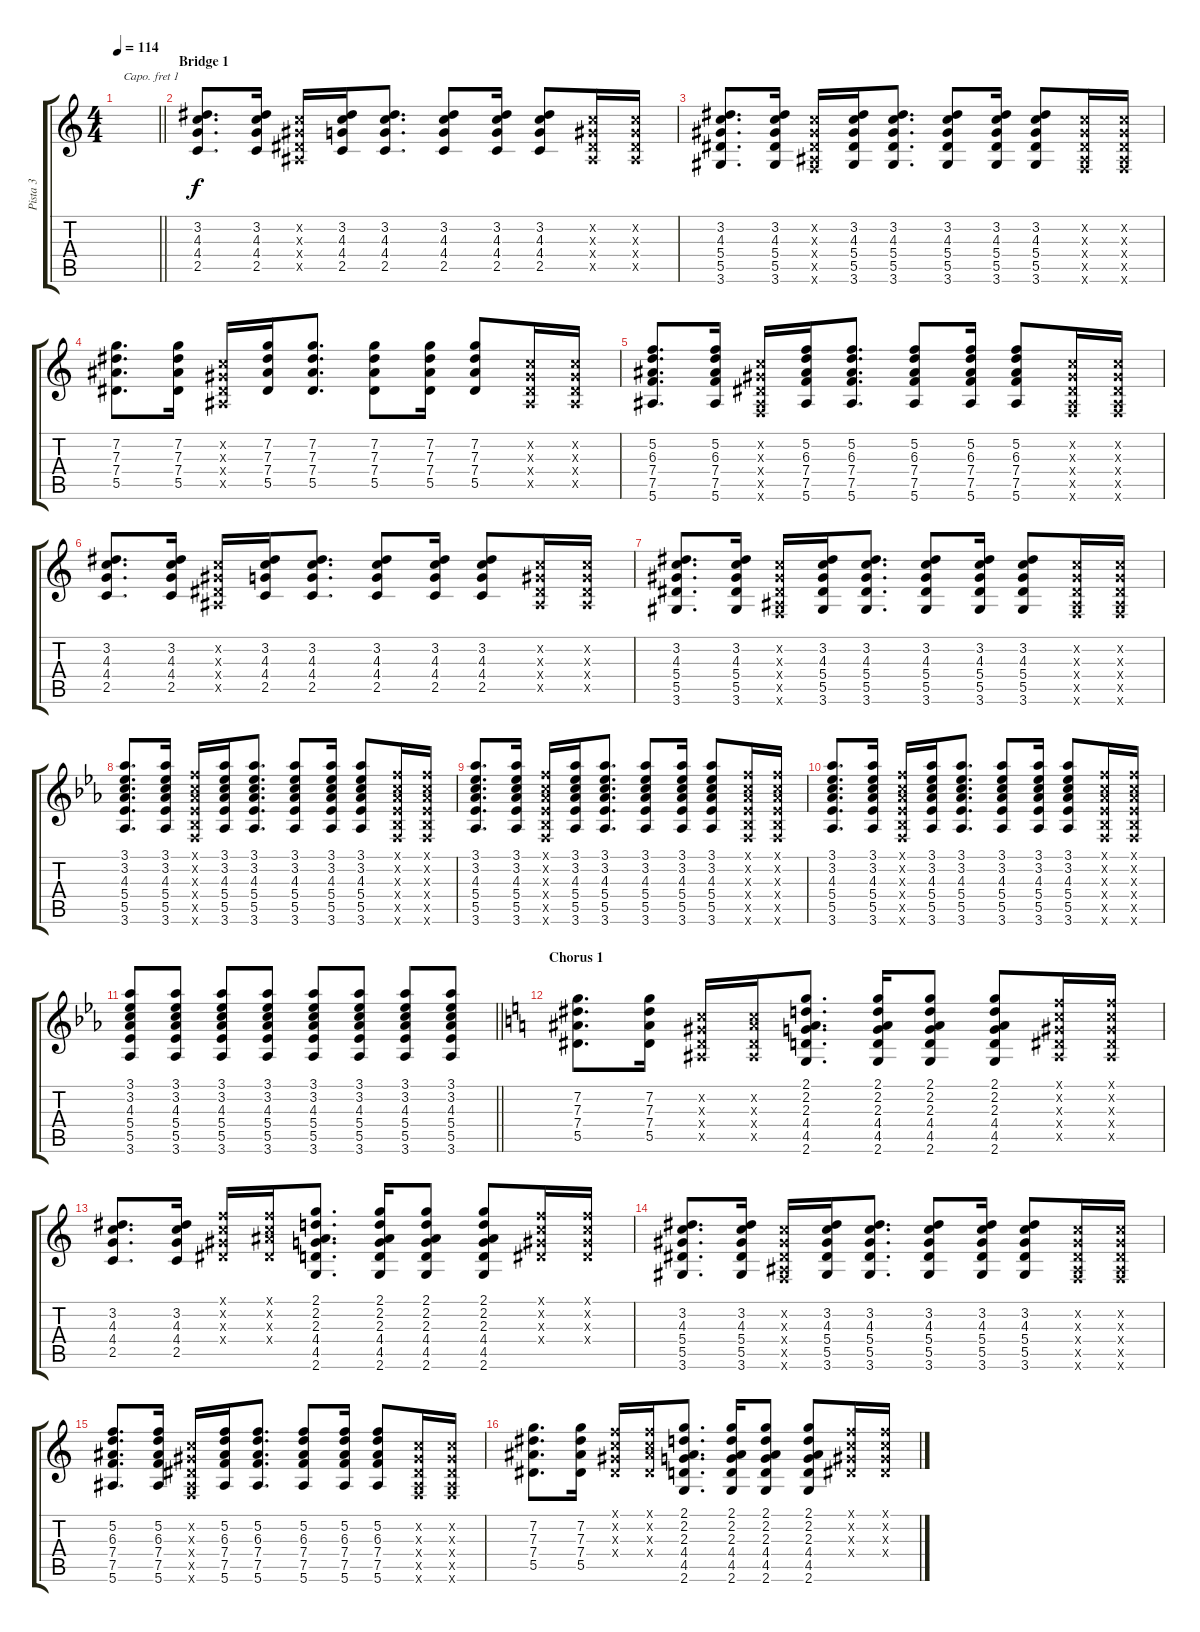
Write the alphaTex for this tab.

\track ("Pista 3" "Pista 3") {instrument acousticguitarsteel}
\staff {score tabs}
\capo 1
\tuning (E4 B3 G3 D3 A2 E2) {hide}
\ts (4 4)
\tempo 114
\clef g2
\barLineRight lightlight
\ks c
|
\section ("" "Bridge 1")
(3.2 4.3 4.4 2.5).8{d} (3.2 4.3 4.4 2.5).16 (0.2{x} 0.3{x} 0.4{x} 0.5{x}).16 (3.2 4.3 4.4 2.5).16 (3.2 4.3 4.4 2.5).8{d} (3.2 4.3 4.4 2.5).8 (3.2 4.3 4.4 2.5).16 (3.2 4.3 4.4 2.5).8 (0.2{x} 0.3{x} 0.4{x} 0.5{x}).16 (0.2{x} 0.3{x} 0.4{x} 0.5{x}).16 |
(3.2 4.3 5.4 5.5 3.6).8{d} (3.2 4.3 5.4 5.5 3.6).16 (0.2{x} 0.3{x} 0.4{x} 0.5{x} 0.6{x}).16 (3.2 4.3 5.4 5.5 3.6).16 (3.2 4.3 5.4 5.5 3.6).8{d} (3.2 4.3 5.4 5.5 3.6).8 (3.2 4.3 5.4 5.5 3.6).16 (3.2 4.3 5.4 5.5 3.6).8 (0.2{x} 0.3{x} 0.4{x} 0.5{x} 0.6{x}).16 (0.2{x} 0.3{x} 0.4{x} 0.5{x} 0.6{x}).16 |
(7.2 7.3 7.4 5.5).8{d} (7.2 7.3 7.4 5.5).16 (0.2{x} 0.3{x} 0.4{x} 0.5{x}).16 (7.2 7.3 7.4 5.5).16 (7.2 7.3 7.4 5.5).8{d} (7.2 7.3 7.4 5.5).8 (7.2 7.3 7.4 5.5).16 (7.2 7.3 7.4 5.5).8 (0.2{x} 0.3{x} 0.4{x} 0.5{x}).16 (0.2{x} 0.3{x} 0.4{x} 0.5{x}).16 |
(5.2 6.3 7.4 7.5 5.6).8{d} (5.2 6.3 7.4 7.5 5.6).16 (0.2{x} 0.3{x} 0.4{x} 0.5{x} 0.6{x}).16 (5.2 6.3 7.4 7.5 5.6).16 (5.2 6.3 7.4 7.5 5.6).8{d} (5.2 6.3 7.4 7.5 5.6).8 (5.2 6.3 7.4 7.5 5.6).16 (5.2 6.3 7.4 7.5 5.6).8 (0.2{x} 0.3{x} 0.4{x} 0.5{x} 0.6{x}).16 (0.2{x} 0.3{x} 0.4{x} 0.5{x} 0.6{x}).16 |
(3.2 4.3 4.4 2.5).8{d} (3.2 4.3 4.4 2.5).16 (0.2{x} 0.3{x} 0.4{x} 0.5{x}).16 (3.2 4.3 4.4 2.5).16 (3.2 4.3 4.4 2.5).8{d} (3.2 4.3 4.4 2.5).8 (3.2 4.3 4.4 2.5).16 (3.2 4.3 4.4 2.5).8 (0.2{x} 0.3{x} 0.4{x} 0.5{x}).16 (0.2{x} 0.3{x} 0.4{x} 0.5{x}).16 |
(3.2 4.3 5.4 5.5 3.6).8{d} (3.2 4.3 5.4 5.5 3.6).16 (0.2{x} 0.3{x} 0.4{x} 0.5{x} 0.6{x}).16 (3.2 4.3 5.4 5.5 3.6).16 (3.2 4.3 5.4 5.5 3.6).8{d} (3.2 4.3 5.4 5.5 3.6).8 (3.2 4.3 5.4 5.5 3.6).16 (3.2 4.3 5.4 5.5 3.6).8 (0.2{x} 0.3{x} 0.4{x} 0.5{x} 0.6{x}).16 (0.2{x} 0.3{x} 0.4{x} 0.5{x} 0.6{x}).16 |
\ks eb
(3.1 3.2 4.3 5.4 5.5 3.6).8{d} (3.1 3.2 4.3 5.4 5.5 3.6).16 (0.1{x} 0.2{x} 0.3{x} 0.4{x} 0.5{x} 0.6{x}).16 (3.1 3.2 4.3 5.4 5.5 3.6).16 (3.1 3.2 4.3 5.4 5.5 3.6).8{d} (3.1 3.2 4.3 5.4 5.5 3.6).8 (3.1 3.2 4.3 5.4 5.5 3.6).16 (3.1 3.2 4.3 5.4 5.5 3.6).8 (0.1{x} 0.2{x} 0.3{x} 0.4{x} 0.5{x} 0.6{x}).16 (0.1{x} 0.2{x} 0.3{x} 0.4{x} 0.5{x} 0.6{x}).16 |
(3.1 3.2 4.3 5.4 5.5 3.6).8{d} (3.1 3.2 4.3 5.4 5.5 3.6).16 (0.1{x} 0.2{x} 0.3{x} 0.4{x} 0.5{x} 0.6{x}).16 (3.1 3.2 4.3 5.4 5.5 3.6).16 (3.1 3.2 4.3 5.4 5.5 3.6).8{d} (3.1 3.2 4.3 5.4 5.5 3.6).8 (3.1 3.2 4.3 5.4 5.5 3.6).16 (3.1 3.2 4.3 5.4 5.5 3.6).8 (0.1{x} 0.2{x} 0.3{x} 0.4{x} 0.5{x} 0.6{x}).16 (0.1{x} 0.2{x} 0.3{x} 0.4{x} 0.5{x} 0.6{x}).16 |
(3.1 3.2 4.3 5.4 5.5 3.6).8{d} (3.1 3.2 4.3 5.4 5.5 3.6).16 (0.1{x} 0.2{x} 0.3{x} 0.4{x} 0.5{x} 0.6{x}).16 (3.1 3.2 4.3 5.4 5.5 3.6).16 (3.1 3.2 4.3 5.4 5.5 3.6).8{d} (3.1 3.2 4.3 5.4 5.5 3.6).8 (3.1 3.2 4.3 5.4 5.5 3.6).16 (3.1 3.2 4.3 5.4 5.5 3.6).8 (0.1{x} 0.2{x} 0.3{x} 0.4{x} 0.5{x} 0.6{x}).16 (0.1{x} 0.2{x} 0.3{x} 0.4{x} 0.5{x} 0.6{x}).16 |
\barLineRight lightlight
(3.1 3.2 4.3 5.4 5.5 3.6).8 (3.1 3.2 4.3 5.4 5.5 3.6).8 (3.1 3.2 4.3 5.4 5.5 3.6).8 (3.1 3.2 4.3 5.4 5.5 3.6).8 (3.1 3.2 4.3 5.4 5.5 3.6).8 (3.1 3.2 4.3 5.4 5.5 3.6).8 (3.1 3.2 4.3 5.4 5.5 3.6).8 (3.1 3.2 4.3 5.4 5.5 3.6).8 |
\section ("" "Chorus 1")
\ks c
(7.2 7.3 7.4 5.5).8{d} (7.2 7.3 7.4 5.5).16 (0.2{x} 0.3{x} 0.4{x} 0.5{x}).16 (0.2{x} 2.3{x} 0.4{x} 0.5{x}).16 (2.1 2.2 2.3 4.4 4.5 2.6).8{d} (2.1 2.2 2.3 4.4 4.5 2.6).16 (2.1 2.2 2.3 4.4 4.5 2.6).8 (2.1 2.2 2.3 4.4 4.5 2.6).8 (0.1{x} 0.2{x} 0.3{x} 0.4{x} 0.5{x}).16 (0.1{x} 0.2{x} 0.3{x} 0.4{x} 0.5{x}).16 |
(3.2 4.3 4.4 2.5).8{d} (3.2 4.3 4.4 2.5).16 (0.1{x} 0.2{x} 0.3{x} 0.4{x}).16 (0.1{x} 0.2{x} 2.3{x} 0.4{x}).16 (2.1 2.2 2.3 4.4 4.5 2.6).8{d} (2.1 2.2 2.3 4.4 4.5 2.6).16 (2.1 2.2 2.3 4.4 4.5 2.6).8 (2.1 2.2 2.3 4.4 4.5 2.6).8 (0.1{x} 0.2{x} 0.3{x} 0.4{x}).16 (0.1{x} 0.2{x} 0.3{x} 0.4{x}).16 |
(3.2 4.3 5.4 5.5 3.6).8{d} (3.2 4.3 5.4 5.5 3.6).16 (0.2{x} 0.3{x} 0.4{x} 0.5{x} 0.6{x}).16 (3.2 4.3 5.4 5.5 3.6).16 (3.2 4.3 5.4 5.5 3.6).8{d} (3.2 4.3 5.4 5.5 3.6).8 (3.2 4.3 5.4 5.5 3.6).16 (3.2 4.3 5.4 5.5 3.6).8 (0.2{x} 0.3{x} 0.4{x} 0.5{x} 0.6{x}).16 (0.2{x} 0.3{x} 0.4{x} 0.5{x} 0.6{x}).16 |
(5.2 6.3 7.4 7.5 5.6).8{d} (5.2 6.3 7.4 7.5 5.6).16 (0.2{x} 0.3{x} 0.4{x} 0.5{x} 0.6{x}).16 (5.2 6.3 7.4 7.5 5.6).16 (5.2 6.3 7.4 7.5 5.6).8{d} (5.2 6.3 7.4 7.5 5.6).8 (5.2 6.3 7.4 7.5 5.6).16 (5.2 6.3 7.4 7.5 5.6).8 (0.2{x} 0.3{x} 0.4{x} 0.5{x} 0.6{x}).16 (0.2{x} 0.3{x} 0.4{x} 0.5{x} 0.6{x}).16 |
(7.2 7.3 7.4 5.5).8{d} (7.2 7.3 7.4 5.5).16 (0.1{x} 0.2{x} 0.3{x} 0.4{x}).16 (0.1{x} 0.2{x} 2.3{x} 0.4{x}).16 (2.1 2.2 2.3 4.4 4.5 2.6).8{d} (2.1 2.2 2.3 4.4 4.5 2.6).16 (2.1 2.2 2.3 4.4 4.5 2.6).8 (2.1 2.2 2.3 4.4 4.5 2.6).8 (0.1{x} 0.2{x} 0.3{x} 0.4{x}).16 (0.1{x} 0.2{x} 0.3{x} 0.4{x}).16
